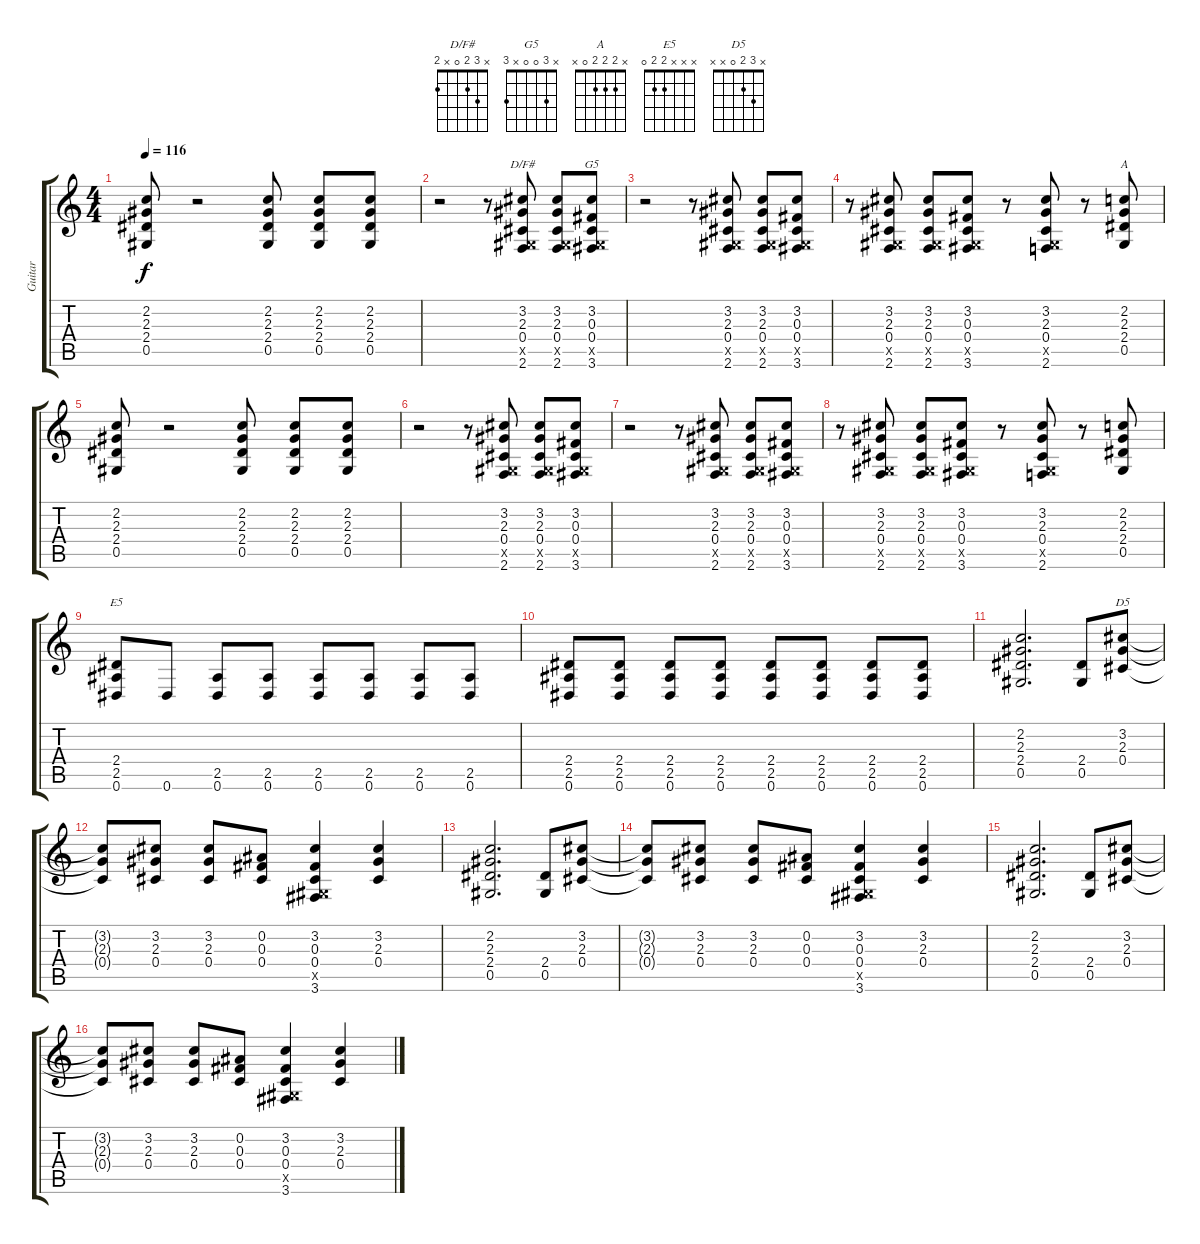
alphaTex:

\track ("Guitar" "Guitar") {instrument distortionguitar}
\staff {score tabs}
\tuning (Eb4 Bb3 Gb3 Db3 Ab2 Eb2) {hide}
\chord ("D/F#" x 3 2 0 x 2)
\chord ("G5" x 3 0 0 x 3)
\chord ("A" x 2 2 2 0 x)
\chord ("E5" x x x 2 2 0)
\chord ("D5" x 3 2 0 x x)
\ts (4 4)
\tempo 116
\clef g2
\ks c
(2.2 2.3 2.4 0.5).8{dy f} r.2 (2.2 2.3 2.4 0.5).8 (2.2 2.3 2.4 0.5).8 (2.2 2.3 2.4 0.5).8 |
r.2 r.8 (3.2 2.3 0.4 0.5{x} 2.6).8{ch "D/F#"} (3.2 2.3 0.4 0.5{x} 2.6).8 (3.2 0.3 0.4 0.5{x} 3.6).8{ch "G5"} |
r.2 r.8 (3.2 2.3 0.4 0.5{x} 2.6).8 (3.2 2.3 0.4 0.5{x} 2.6).8 (3.2 0.3 0.4 0.5{x} 3.6).8 |
r.8 (3.2 2.3 0.4 0.5{x} 2.6).8 (3.2 2.3 0.4 0.5{x} 2.6).8 (3.2 0.3 0.4 0.5{x} 3.6).8 r.8 (3.2 2.3 0.4 0.5{x} 2.6).8 r.8 (2.2 2.3 2.4 0.5).8{ch "A"} |
(2.2 2.3 2.4 0.5).8 r.2 (2.2 2.3 2.4 0.5).8 (2.2 2.3 2.4 0.5).8 (2.2 2.3 2.4 0.5).8 |
r.2 r.8 (3.2 2.3 0.4 0.5{x} 2.6).8 (3.2 2.3 0.4 0.5{x} 2.6).8 (3.2 0.3 0.4 0.5{x} 3.6).8 |
r.2 r.8 (3.2 2.3 0.4 0.5{x} 2.6).8 (3.2 2.3 0.4 0.5{x} 2.6).8 (3.2 0.3 0.4 0.5{x} 3.6).8 |
r.8 (3.2 2.3 0.4 0.5{x} 2.6).8 (3.2 2.3 0.4 0.5{x} 2.6).8 (3.2 0.3 0.4 0.5{x} 3.6).8 r.8 (3.2 2.3 0.4 0.5{x} 2.6).8 r.8 (2.2 2.3 2.4 0.5).8 |
(2.4 2.5 0.6).8{ch "E5"} 0.6.8 (2.5 0.6).8 (2.5 0.6).8 (2.5 0.6).8 (2.5 0.6).8 (2.5 0.6).8 (2.5 0.6).8 |
(2.4 2.5 0.6).8 (2.4 2.5 0.6).8 (2.4 2.5 0.6).8 (2.4 2.5 0.6).8 (2.4 2.5 0.6).8 (2.4 2.5 0.6).8 (2.4 2.5 0.6).8 (2.4 2.5 0.6).8 |
(2.2 2.3 2.4 0.5).2{d} (2.4 0.5).8 (3.2 2.3 0.4).8{ch "D5"} |
(3.2{t} 2.3{t} 0.4{t}).8 (3.2 2.3 0.4).8 (3.2 2.3 0.4).8 (0.2 0.3 0.4).8 (3.2 0.3 0.4 0.5{x} 3.6).4 (3.2 2.3 0.4).4 |
(2.2 2.3 2.4 0.5).2{d} (2.4 0.5).8 (3.2 2.3 0.4).8 |
(3.2{t} 2.3{t} 0.4{t}).8 (3.2 2.3 0.4).8 (3.2 2.3 0.4).8 (0.2 0.3 0.4).8 (3.2 0.3 0.4 0.5{x} 3.6).4 (3.2 2.3 0.4).4 |
(2.2 2.3 2.4 0.5).2{d} (2.4 0.5).8 (3.2 2.3 0.4).8 |
(3.2{t} 2.3{t} 0.4{t}).8 (3.2 2.3 0.4).8 (3.2 2.3 0.4).8 (0.2 0.3 0.4).8 (3.2 0.3 0.4 0.5{x} 3.6).4 (3.2 2.3 0.4).4
